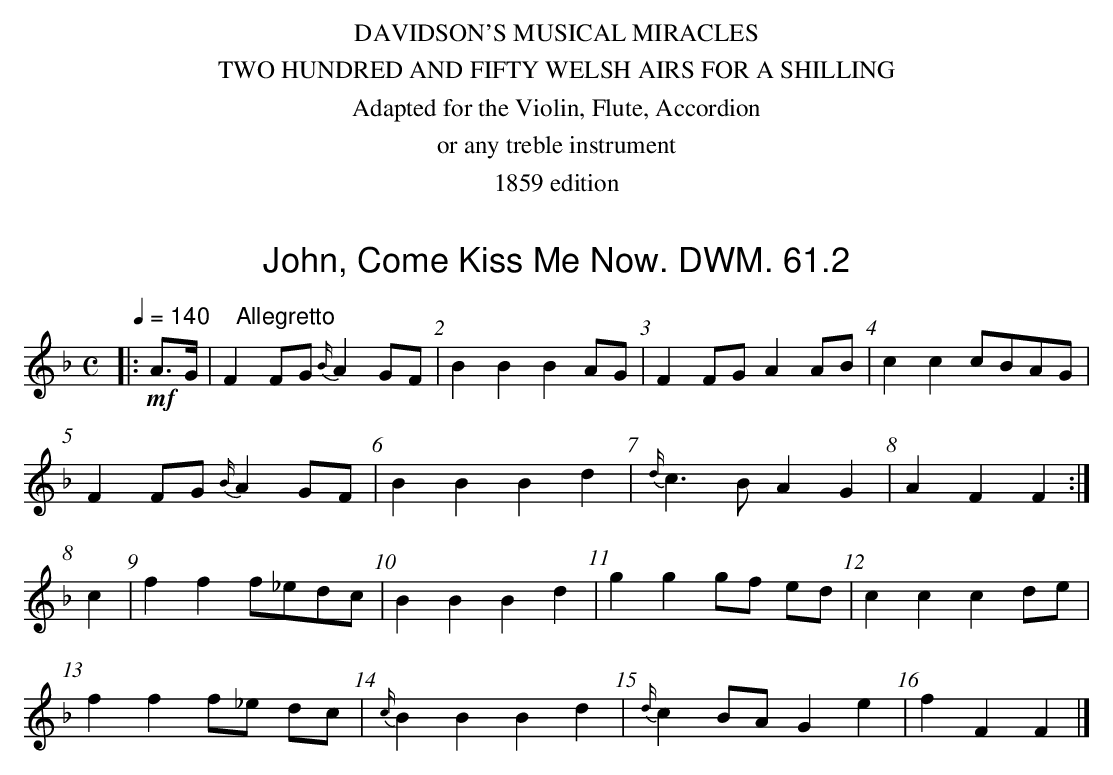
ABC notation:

X:1
T:John, Come Kiss Me Now. DWM. 61.2
M:C
L:1/8
Q:1/4=140 "    Allegretto"
K:F
|:!mf!A>G|F2 FG {B/}A2 GF|\\
B2B2B2 AG|F2 FG A2 AB|c2c2 cBAG|
F2 FG {B/}A2 GF|B2B2B2d2|{d/}c3B A2G2|A2F2F2:|
c2|f2f2 f_edc|B2B2B2d2|g2g2 gf ed|c2c2c2 de|
f2f2 f_e dc|{c/}B2B2B2d2|{d/}c2 BA G2e2|f2F2F2|]
